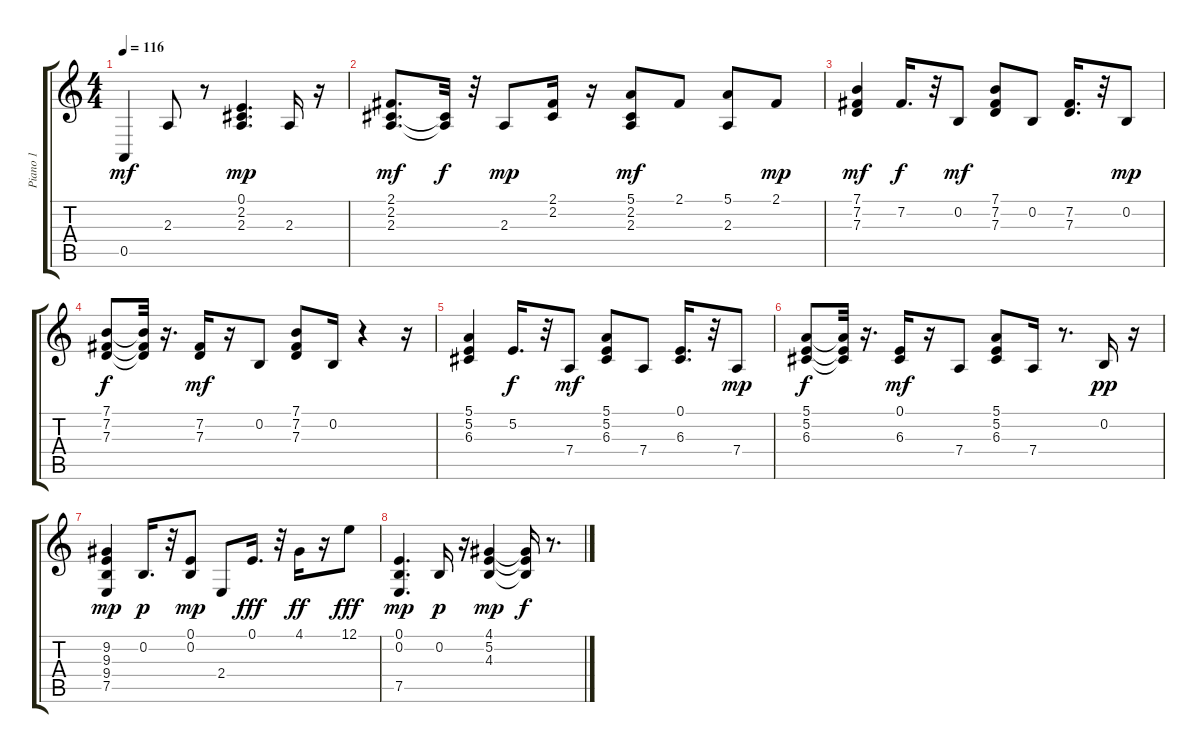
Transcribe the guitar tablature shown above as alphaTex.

\track ("Piano 1 " "Piano 1 ") {instrument acousticgrandpiano}
\staff {score tabs}
\tuning (E4 B3 G3 D3 A2 E2) {hide}
\ts (4 4)
\tempo 116
\clef g2
\ks c
0.5.4{dy mf} 2.3.8 r.8 (0.1 2.2 2.3).4{d dy mp} 2.3.16 r.16 |
(2.1 2.2 2.3).8{d dy mf} (2.2{t} 2.3{t}).32{dy f} r.32 2.3.8{dy mp} (2.1 2.2).16 r.16 (5.1 2.2 2.3).8{dy mf} 2.1.8 (5.1 2.3).8 2.1.8{dy mp} |
(7.1 7.2 7.3).4{dy mf} 7.2.16{d dy f} r.32 0.2.8{dy mf} (7.1 7.2 7.3).8 0.2.8 (7.2 7.3).16{d} r.32 0.2.8{dy mp} |
(7.1 7.2 7.3).8{dy f} (7.1{t} 7.2{t} 7.3{t}).32 r.16{d} (7.2 7.3).16{dy mf} r.16 0.2.8 (7.1 7.2 7.3).8 0.2.16 r.4 r.16 |
(5.1 5.2 6.3).4 5.2.16{d dy f} r.32 7.4.8{dy mf} (5.1 5.2 6.3).8 7.4.8 (0.1 6.3).16{d} r.32 7.4.8{dy mp} |
(5.1 5.2 6.3).8{dy f} (5.1{t} 5.2{t} 6.3{t}).32 r.16{d} (0.1 6.3).16{dy mf} r.16 7.4.8 (5.1 5.2 6.3).8 7.4.16 r.8{d} 0.2.16{dy pp} r.16 |
(9.2 9.3 9.4 7.5).4{dy mp} 0.2.16{d dy p} r.32 (0.1 0.2).8{dy mp} 2.4.8 0.1.16{d dy fff} r.32 4.1.16{dy ff} r.16 12.1.8{dy fff} |
(0.1 0.2 7.5).4{d dy mp} 0.2.16{dy p} r.16 (4.1 5.2 4.3).4{dy mp} (4.1{t} 5.2{t} 4.3{t}).16{dy f} r.8{d}
